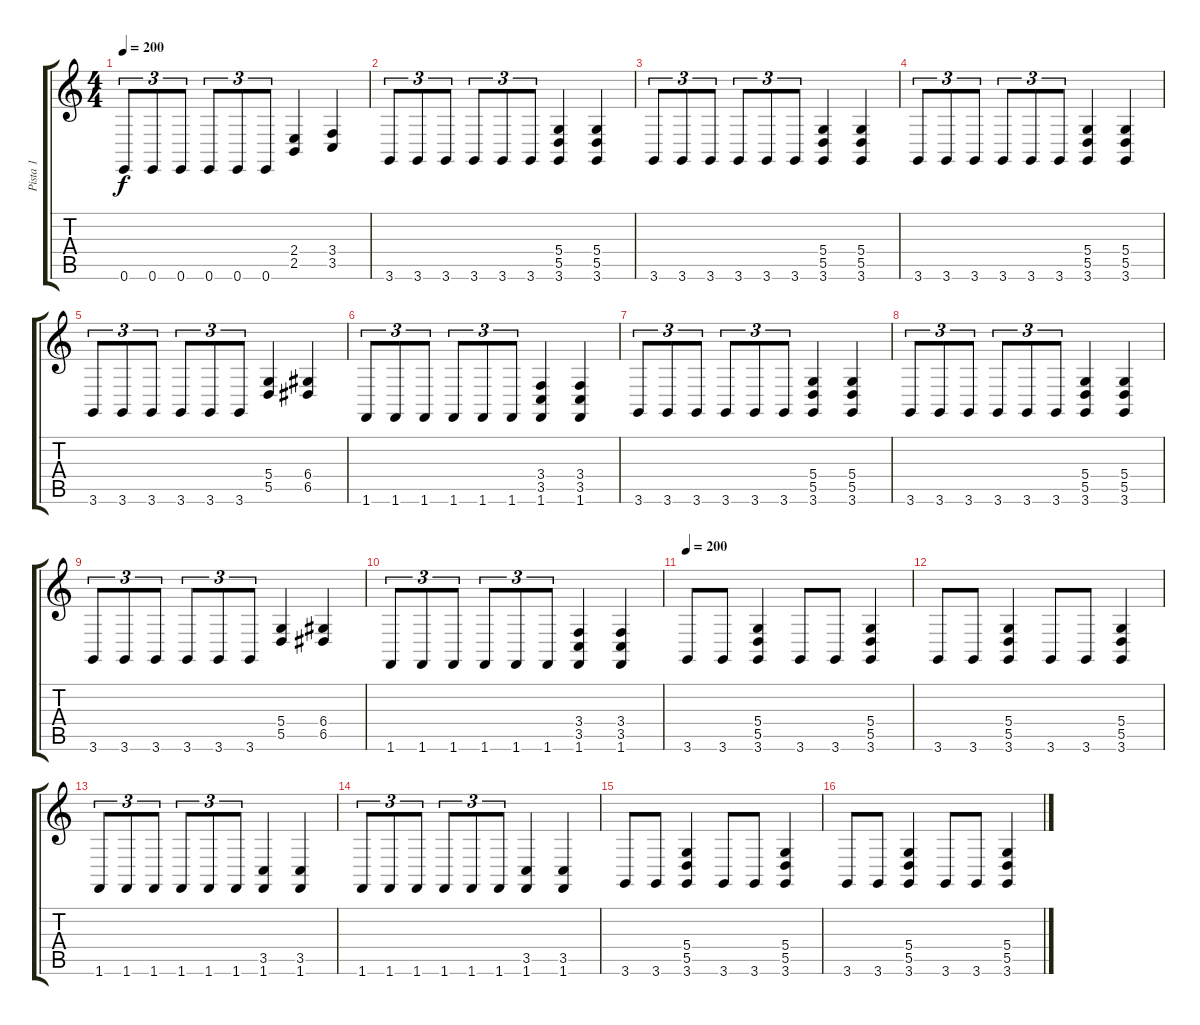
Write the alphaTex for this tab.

\track ("Pista 1" "Pista 1") {instrument cello}
\staff {score tabs}
\tuning (E4 B3 G3 D3 A2 E2) {hide}
\ts (4 4)
\tempo 200
\clef g2
\ks c
0.6.8{tu (3 2) dy f} 0.6.8{tu (3 2)} 0.6.8{tu (3 2)} 0.6.8{tu (3 2)} 0.6.8{tu (3 2)} 0.6.8{tu (3 2)} (2.4 2.5).4 (3.4 3.5).4 |
3.6.8{tu (3 2)} 3.6.8{tu (3 2)} 3.6.8{tu (3 2)} 3.6.8{tu (3 2)} 3.6.8{tu (3 2)} 3.6.8{tu (3 2)} (5.4 5.5 3.6).4 (5.4 5.5 3.6).4 |
3.6.8{tu (3 2)} 3.6.8{tu (3 2)} 3.6.8{tu (3 2)} 3.6.8{tu (3 2)} 3.6.8{tu (3 2)} 3.6.8{tu (3 2)} (5.4 5.5 3.6).4 (5.4 5.5 3.6).4 |
3.6.8{tu (3 2)} 3.6.8{tu (3 2)} 3.6.8{tu (3 2)} 3.6.8{tu (3 2)} 3.6.8{tu (3 2)} 3.6.8{tu (3 2)} (5.4 5.5 3.6).4 (5.4 5.5 3.6).4 |
3.6.8{tu (3 2)} 3.6.8{tu (3 2)} 3.6.8{tu (3 2)} 3.6.8{tu (3 2)} 3.6.8{tu (3 2)} 3.6.8{tu (3 2)} (5.4 5.5).4 (6.4 6.5).4 |
1.6.8{tu (3 2)} 1.6.8{tu (3 2)} 1.6.8{tu (3 2)} 1.6.8{tu (3 2)} 1.6.8{tu (3 2)} 1.6.8{tu (3 2)} (3.4 3.5 1.6).4 (3.4 3.5 1.6).4 |
3.6.8{tu (3 2)} 3.6.8{tu (3 2)} 3.6.8{tu (3 2)} 3.6.8{tu (3 2)} 3.6.8{tu (3 2)} 3.6.8{tu (3 2)} (5.4 5.5 3.6).4 (5.4 5.5 3.6).4 |
3.6.8{tu (3 2)} 3.6.8{tu (3 2)} 3.6.8{tu (3 2)} 3.6.8{tu (3 2)} 3.6.8{tu (3 2)} 3.6.8{tu (3 2)} (5.4 5.5 3.6).4 (5.4 5.5 3.6).4 |
3.6.8{tu (3 2)} 3.6.8{tu (3 2)} 3.6.8{tu (3 2)} 3.6.8{tu (3 2)} 3.6.8{tu (3 2)} 3.6.8{tu (3 2)} (5.4 5.5).4 (6.4 6.5).4 |
1.6.8{tu (3 2)} 1.6.8{tu (3 2)} 1.6.8{tu (3 2)} 1.6.8{tu (3 2)} 1.6.8{tu (3 2)} 1.6.8{tu (3 2)} (3.4 3.5 1.6).4 (3.4 3.5 1.6).4 |
\tempo 200
3.6.8 3.6.8 (5.4 5.5 3.6).4 3.6.8 3.6.8 (5.4 5.5 3.6).4 |
3.6.8 3.6.8 (5.4 5.5 3.6).4 3.6.8 3.6.8 (5.4 5.5 3.6).4 |
1.6.8{tu (3 2)} 1.6.8{tu (3 2)} 1.6.8{tu (3 2)} 1.6.8{tu (3 2)} 1.6.8{tu (3 2)} 1.6.8{tu (3 2)} (3.5 1.6).4 (3.5 1.6).4 |
1.6.8{tu (3 2)} 1.6.8{tu (3 2)} 1.6.8{tu (3 2)} 1.6.8{tu (3 2)} 1.6.8{tu (3 2)} 1.6.8{tu (3 2)} (3.5 1.6).4 (3.5 1.6).4 |
3.6.8 3.6.8 (5.4 5.5 3.6).4 3.6.8 3.6.8 (5.4 5.5 3.6).4 |
3.6.8 3.6.8 (5.4 5.5 3.6).4 3.6.8 3.6.8 (5.4 5.5 3.6).4
